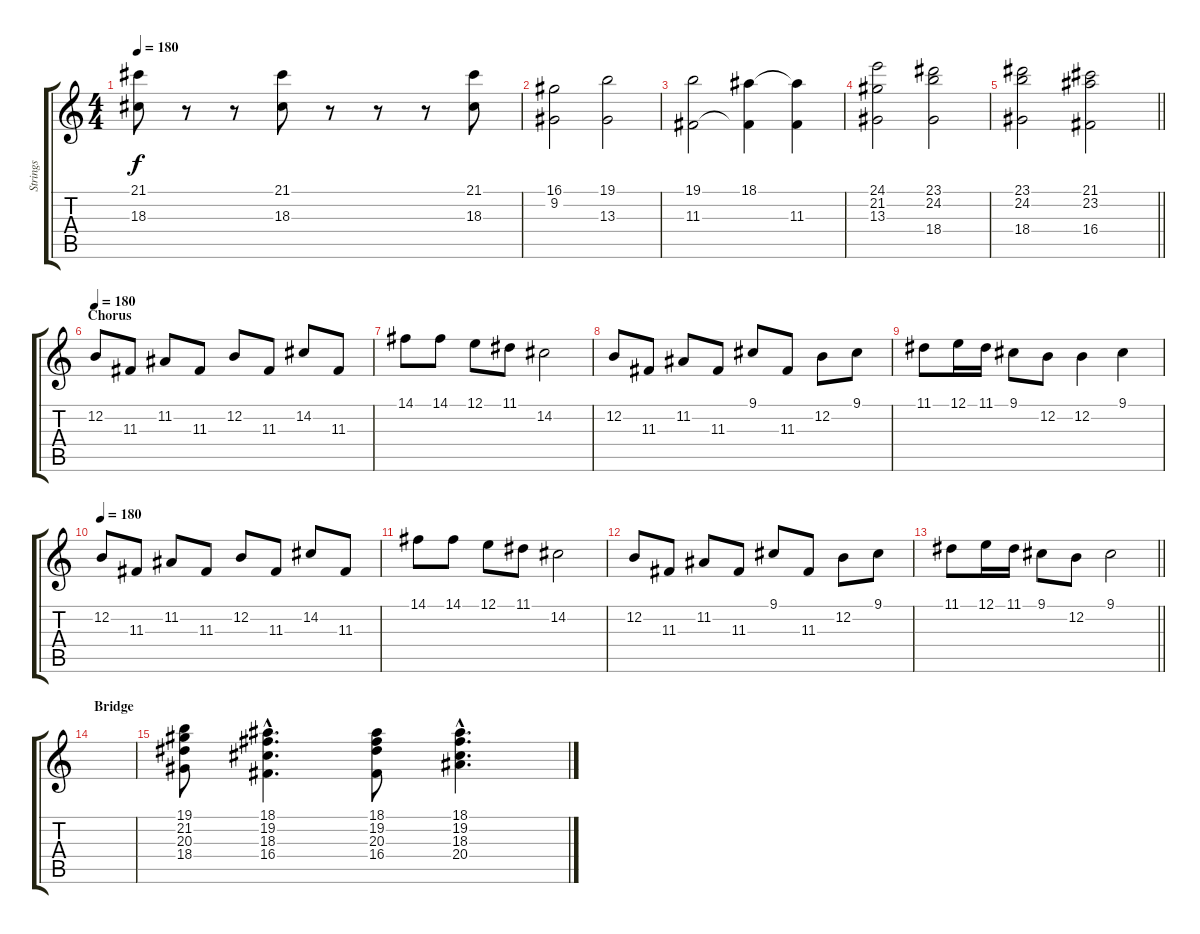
\track ("Strings" "Strings") {instrument stringensemble1}
\staff {score tabs}
\tuning (E4 B3 G3 D3 A2 E2) {hide}
\ts (4 4)
\tempo 180
\clef g2
\ks c
(21.1 18.3).8{dy f} r.8 r.8 (21.1 18.3).8 r.8 r.8 r.8 (21.1 18.3).8 |
(16.1 9.2).2 (19.1 13.3).2 |
(19.1 11.3).2 (18.1 11.3{t}).4 (18.1{t} 11.3).4 |
(24.1 21.2 13.3).2 (23.1 24.2 18.4).2 |
\barLineRight lightlight
(23.1 24.2 18.4).2 (21.1 23.2 16.4).2 |
\section ("" "Chorus")
\tempo 180
12.2.8 11.3.8 11.2.8 11.3.8 12.2.8 11.3.8 14.2.8 11.3.8 |
14.1.8 14.1.8 12.1.8 11.1.8 14.2.2 |
12.2.8 11.3.8 11.2.8 11.3.8 9.1.8 11.3.8 12.2.8 9.1.8 |
11.1.8 12.1.16 11.1.16 9.1.8 12.2.8 12.2.4 9.1.4 |
\tempo 180
12.2.8 11.3.8 11.2.8 11.3.8 12.2.8 11.3.8 14.2.8 11.3.8 |
14.1.8 14.1.8 12.1.8 11.1.8 14.2.2 |
12.2.8 11.3.8 11.2.8 11.3.8 9.1.8 11.3.8 12.2.8 9.1.8 |
\barLineRight lightlight
11.1.8 12.1.16 11.1.16 9.1.8 12.2.8 9.1.2 |
\section ("" "Bridge")
|
(19.1 21.2 20.3 18.4).8 (18.1{hac} 19.2{hac} 18.3{hac} 16.4{hac}).4{d} (18.1 19.2 20.3 16.4).8 (18.1{hac} 19.2{hac} 18.3{hac} 20.4{hac}).4{d}
